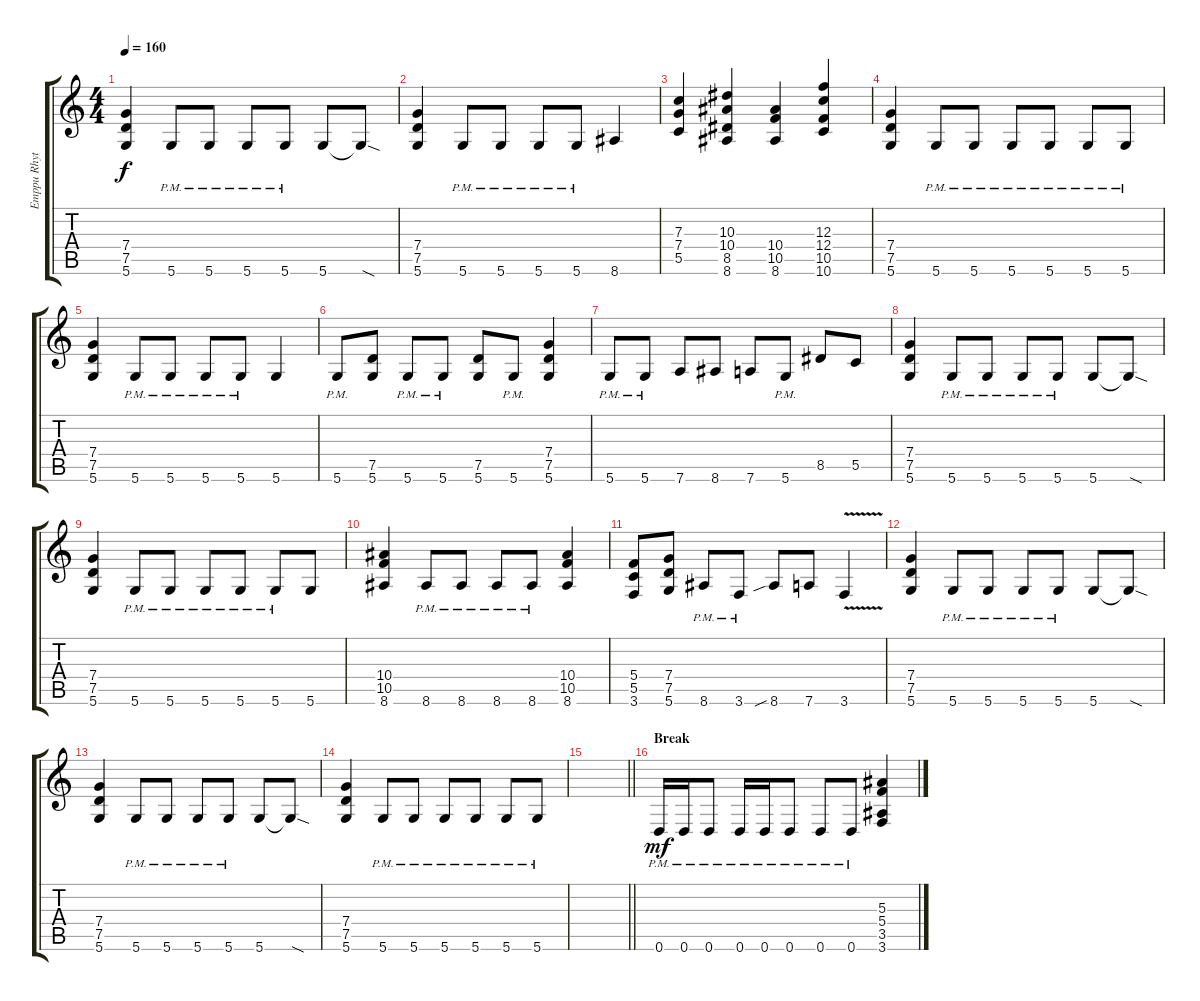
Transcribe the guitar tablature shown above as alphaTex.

\track ("Emppu Rhythm" "Emppu Rhyt") {instrument distortionguitar}
\staff {score tabs}
\tuning (D4 A3 F3 C3 G2 D2) {hide}
\ts (4 4)
\tempo 160
\clef g2
\ks c
(7.4 7.5 5.6).4{dy f} 5.6{pm}.8 5.6{pm}.8 5.6{pm}.8 5.6{pm}.8 5.6.8 5.6{sod t}.8 |
(7.4 7.5 5.6).4 5.6{pm}.8 5.6{pm}.8 5.6{pm}.8 5.6{pm}.8 8.6.4 |
(7.3 7.4 5.5).4 (10.3 10.4 8.5 8.6).4 (10.4 10.5 8.6).4 (12.3 12.4 10.5 10.6).4 |
(7.4 7.5 5.6).4 5.6{pm}.8 5.6{pm}.8 5.6{pm}.8 5.6{pm}.8 5.6{pm}.8 5.6{pm}.8 |
(7.4 7.5 5.6).4 5.6{pm}.8 5.6{pm}.8 5.6{pm}.8 5.6{pm}.8 5.6.4 |
5.6{pm}.8 (7.5 5.6).8 5.6{pm}.8 5.6{pm}.8 (7.5 5.6).8 5.6{pm}.8 (7.4 7.5 5.6).4 |
5.6{pm}.8 5.6{pm}.8 7.6.8 8.6.8 7.6.8 5.6{pm}.8 8.5.8 5.5.8 |
(7.4 7.5 5.6).4 5.6{pm}.8 5.6{pm}.8 5.6{pm}.8 5.6{pm}.8 5.6.8 5.6{sod t}.8 |
(7.4 7.5 5.6).4 5.6{pm}.8 5.6{pm}.8 5.6{pm}.8 5.6{pm}.8 5.6{pm}.8 5.6.8 |
(10.4 10.5 8.6).4 8.6{pm}.8 8.6{pm}.8 8.6{pm}.8 8.6{pm}.8 (10.4 10.5 8.6).4 |
(5.4 5.5 3.6).8 (7.4 7.5 5.6).8 8.6{pm}.8 3.6{pm}.8 8.6{sib}.8 7.6.8 3.6{v}.4 |
(7.4 7.5 5.6).4 5.6{pm}.8 5.6{pm}.8 5.6{pm}.8 5.6{pm}.8 5.6.8 5.6{sod t}.8 |
(7.4 7.5 5.6).4 5.6{pm}.8 5.6{pm}.8 5.6{pm}.8 5.6{pm}.8 5.6.8 5.6{sod t}.8 |
(7.4 7.5 5.6).4 5.6{pm}.8 5.6{pm}.8 5.6{pm}.8 5.6{pm}.8 5.6{pm}.8 5.6{pm}.8 |
\barLineRight lightlight
|
\section ("" "Break")
0.6{pm}.16{dy mf volume 13} 0.6{pm}.16 0.6{pm}.8 0.6{pm}.16 0.6{pm}.16 0.6{pm}.8 0.6{pm}.8 0.6{pm}.8 (5.3 5.4 3.5 3.6).4
